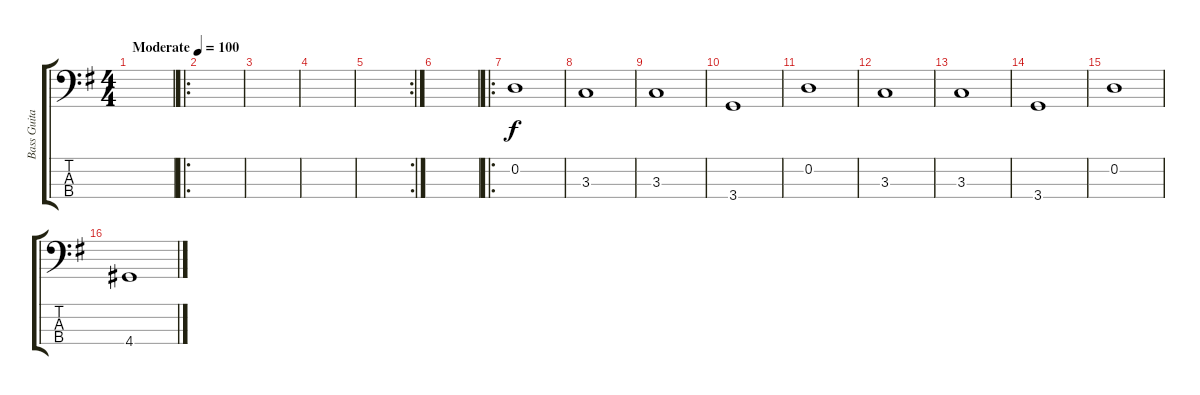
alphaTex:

\track ("Bass Guitar" "Bass Guita") {instrument electricbasspick}
\staff {score tabs}
\tuning (G2 D2 A1 E1) {hide}
\ts (4 4)
\tempo (100 "Moderate")
\clef f4
\ks g
|
\ro
|
|
|
\rc 2
|
|
\ro
0.2.1 |
3.3.1 |
3.3.1 |
3.4.1 |
0.2.1 |
3.3.1 |
3.3.1 |
3.4.1 |
0.2.1 |
4.4.1
